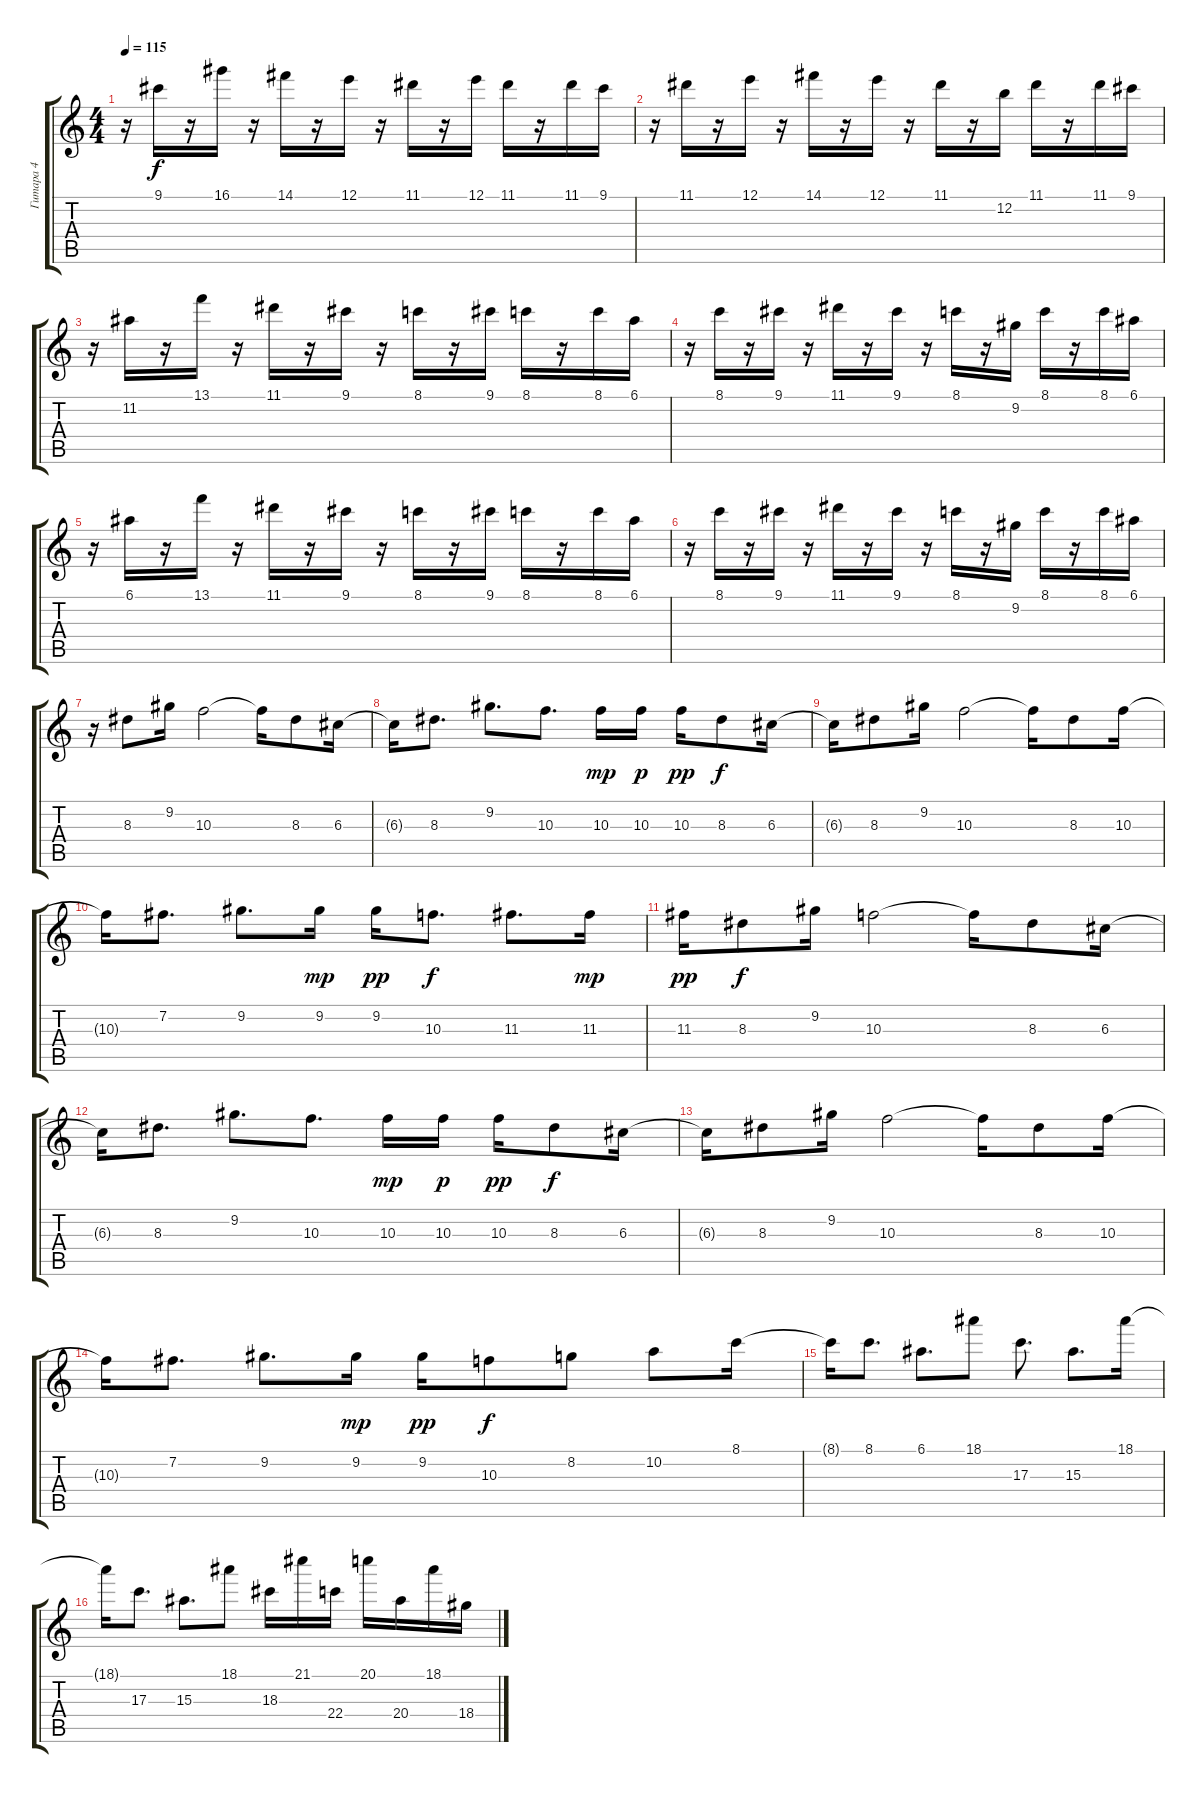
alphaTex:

\track ("Гитара 4" "Гитара 4") {instrument distortionguitar}
\staff {score tabs}
\tuning (E4 B3 G3 D3 A2 E2) {hide}
\ts (4 4)
\tempo 115
\clef g2
\ks c
r.16{dy f} 9.1.16 r.16 16.1.16 r.16 14.1.16 r.16 12.1.16 r.16 11.1.16 r.16 12.1.16 11.1.16 r.16 11.1.16 9.1.16 |
r.16 11.1.16 r.16 12.1.16 r.16 14.1.16 r.16 12.1.16 r.16 11.1.16 r.16 12.2.16 11.1.16 r.16 11.1.16 9.1.16 |
r.16 11.2.16 r.16 13.1.16 r.16 11.1.16 r.16 9.1.16 r.16 8.1.16 r.16 9.1.16 8.1.16 r.16 8.1.16 6.1.16 |
r.16 8.1.16 r.16 9.1.16 r.16 11.1.16 r.16 9.1.16 r.16 8.1.16 r.16 9.2.16 8.1.16 r.16 8.1.16 6.1.16 |
r.16 6.1.16 r.16 13.1.16 r.16 11.1.16 r.16 9.1.16 r.16 8.1.16 r.16 9.1.16 8.1.16 r.16 8.1.16 6.1.16 |
r.16 8.1.16 r.16 9.1.16 r.16 11.1.16 r.16 9.1.16 r.16 8.1.16 r.16 9.2.16 8.1.16 r.16 8.1.16 6.1.16 |
r.16 8.3.8 9.2.16 10.3.2 10.3{t}.16 8.3.8 6.3.16 |
6.3{t}.16 8.3.8{d} 9.2.8{d} 10.3.8{d} 10.3.16{dy mp} 10.3.16{dy p} 10.3.16{dy pp} 8.3.8{dy f} 6.3.16 |
6.3{t}.16 8.3.8 9.2.16 10.3.2 10.3{t}.16 8.3.8 10.3.16 |
10.3{t}.16 7.2.8{d} 9.2.8{d} 9.2.16{dy mp} 9.2.16{dy pp} 10.3.8{d dy f} 11.3.8{d} 11.3.16{dy mp} |
11.3.16{dy pp} 8.3.8{dy f} 9.2.16 10.3.2 10.3{t}.16 8.3.8 6.3.16 |
6.3{t}.16 8.3.8{d} 9.2.8{d} 10.3.8{d} 10.3.16{dy mp} 10.3.16{dy p} 10.3.16{dy pp} 8.3.8{dy f} 6.3.16 |
6.3{t}.16 8.3.8 9.2.16 10.3.2 10.3{t}.16 8.3.8 10.3.16 |
10.3{t}.16 7.2.8{d} 9.2.8{d} 9.2.16{dy mp} 9.2.16{dy pp} 10.3.8{dy f} 8.2.8 10.2.8 8.1.16 |
8.1{t}.16 8.1.8{d} 6.1.8{d} 18.1.8 17.3.8{d} 15.3.8{d} 18.1.16 |
18.1{t}.16 17.3.8{d} 15.3.8{d} 18.1.8 18.3.16 21.1.16 22.4.16 20.1.16 20.4.16 18.1.16 18.4.16
